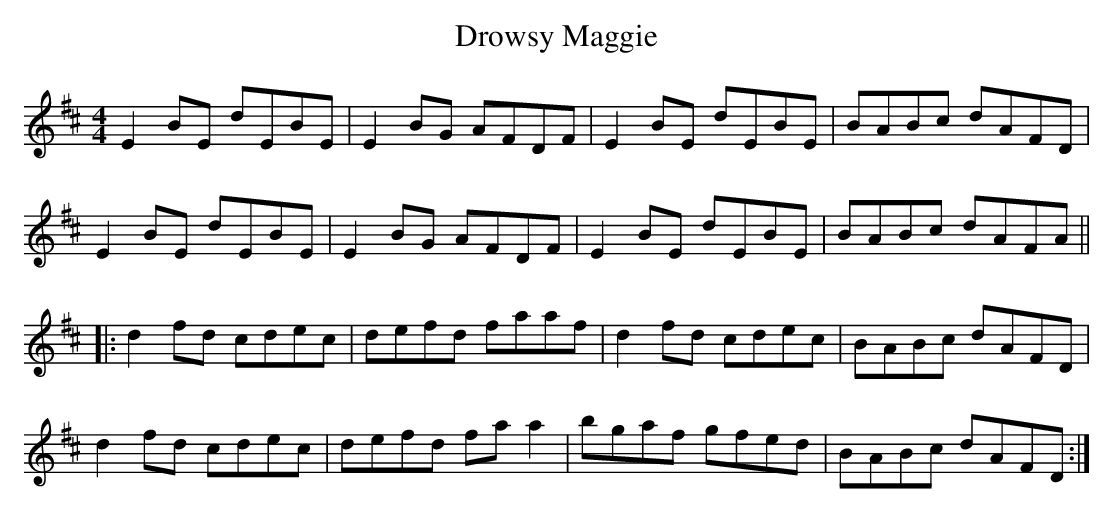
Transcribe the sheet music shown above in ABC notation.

X:1
T:Drowsy Maggie
M:4/4
K:EDor
E2 BE dEBE|E2 BG AFDF|E2 BE dEBE|BABc dAFD |
E2 BE dEBE|E2 BG AFDF|E2 BE dEBE|BABc dAFA ||
|: d2 fd cdec|defd faaf| d2 fd cdec|BABc dAFD |
d2 fd cdec|defd fa a2|bgaf gfed|BABc dAFD :|
